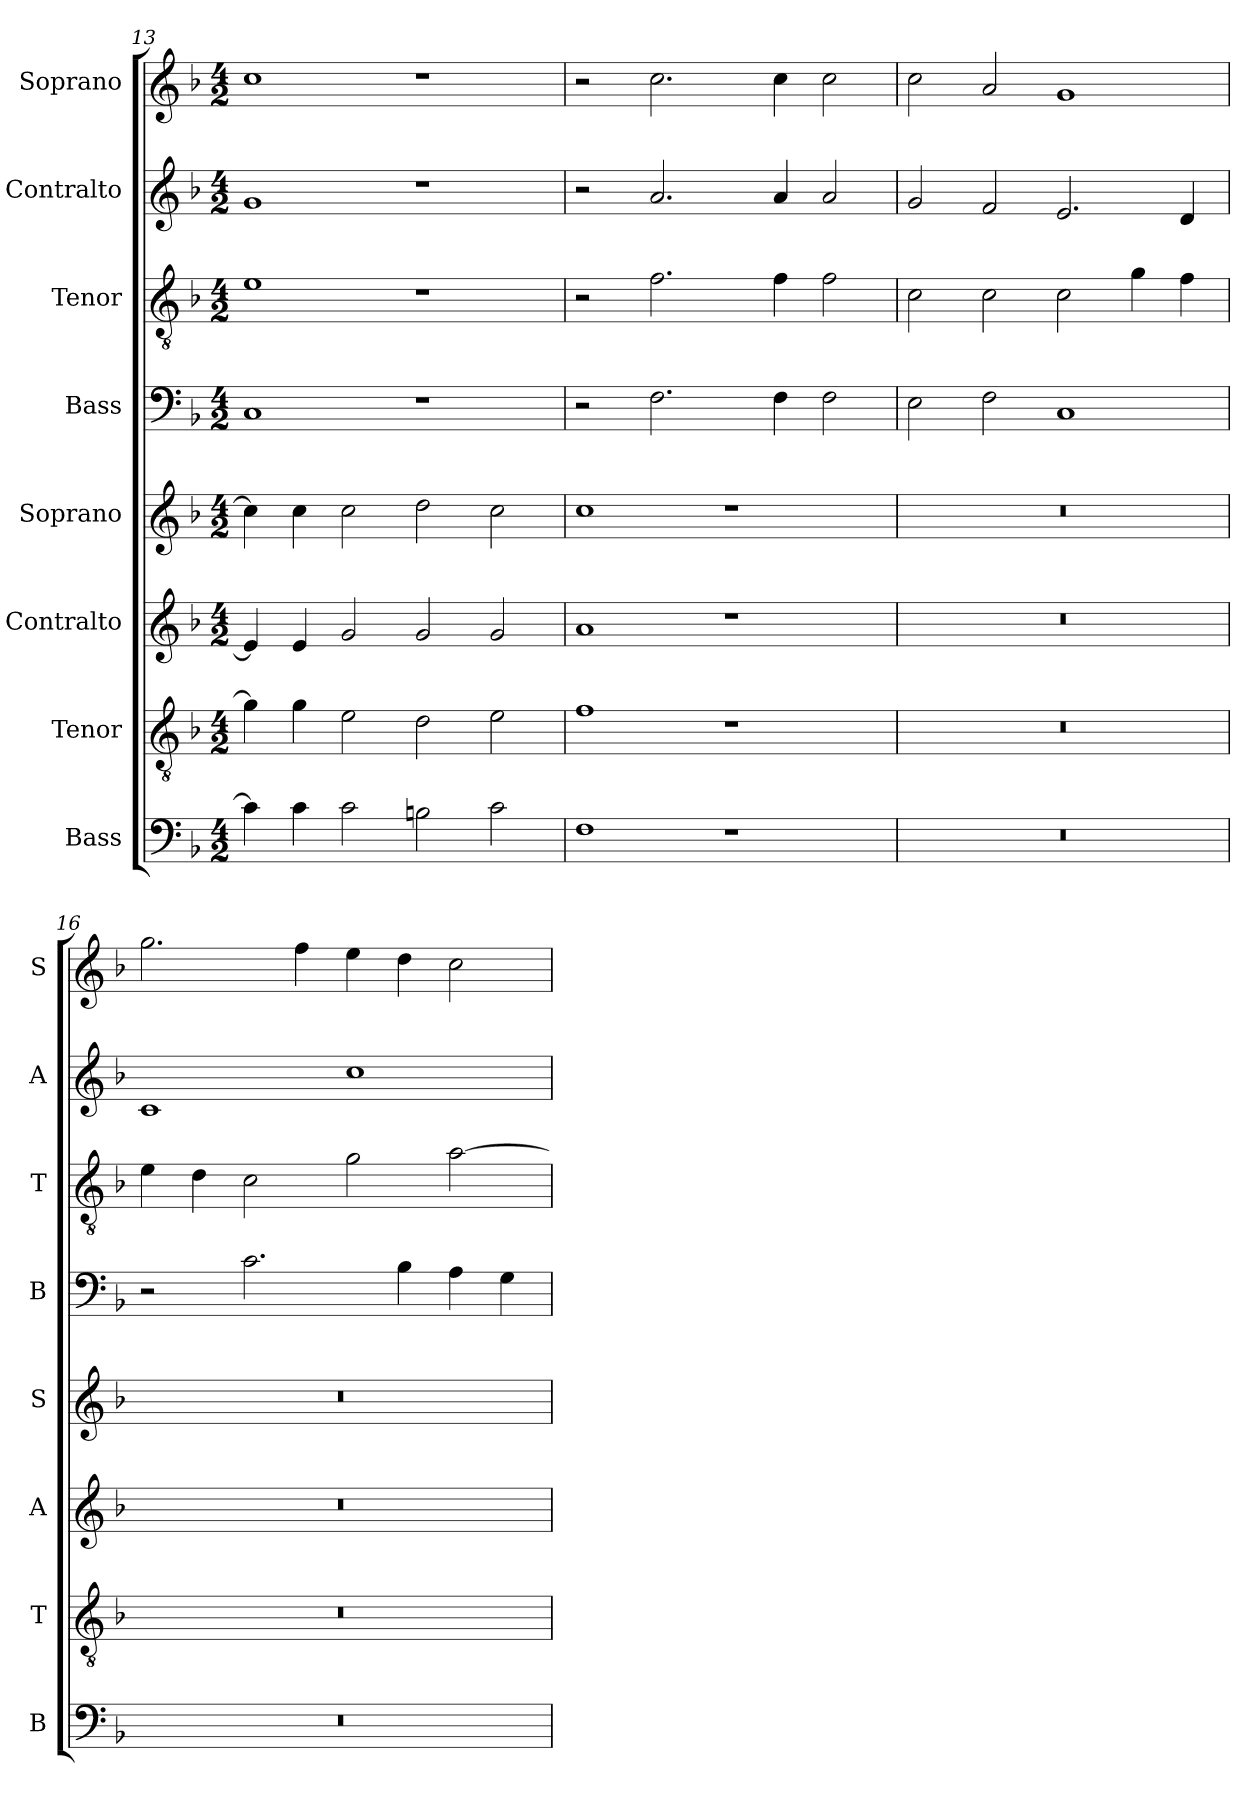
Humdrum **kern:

**kern	**kern	**kern	**kern	**kern	**kern	**kern	**kern
*part8	*part7	*part6	*part5	*part4	*part3	*part2	*part1
*staff8	*staff7	*staff6	*staff5	*staff4	*staff3	*staff2	*staff1
*I"Bass	*I"Tenor	*I"Contralto	*I"Soprano	*I"Bass	*I"Tenor	*I"Contralto	*I"Soprano
*I'B	*I'T	*I'A	*I'S	*I'B	*I'T	*I'A	*I'S
*clefF4	*clefGv2	*clefG2	*clefG2	*clefF4	*clefGv2	*clefG2	*clefG2
*k[b-]	*k[b-]	*k[b-]	*k[b-]	*k[b-]	*k[b-]	*k[b-]	*k[b-]
*G:dor	*G:dor	*G:dor	*G:dor	*G:dor	*G:dor	*G:dor	*G:dor
*M4/2	*M4/2	*M4/2	*M4/2	*M4/2	*M4/2	*M4/2	*M4/2
=13	=13	=13	=13	=13	=13	=13	=13
4c]	4g]	4e]	4cc]	1C	1e	1g	1cc
4c	4g	4e	4cc	.	.	.	.
2c	2e	2g	2cc	.	.	.	.
2Bn	2d	2g	2dd	1r	1r	1r	1r
2c	2e	2g	2cc	.	.	.	.
=14	=14	=14	=14	=14	=14	=14	=14
1F	1f	1a	1cc	2r	2r	2r	2r
.	.	.	.	2.F	2.f	2.a	2.cc
1r	1r	1r	1r	.	.	.	.
.	.	.	.	4F	4f	4a	4cc
.	.	.	.	2F	2f	2a	2cc
=15	=15	=15	=15	=15	=15	=15	=15
0r	0r	0r	0r	2E	2c	2g	2cc
.	.	.	.	2F	2c	2f	2a
.	.	.	.	1C	2c	2.e	1g
.	.	.	.	.	4g	.	.
.	.	.	.	.	4f	4d	.
=16	=16	=16	=16	=16	=16	=16	=16
0r	0r	0r	0r	2r	4e	1c	2.gg
.	.	.	.	.	4d	.	.
.	.	.	.	2.c	2c	.	.
.	.	.	.	.	.	.	4ff
.	.	.	.	.	2g	1cc	4ee
.	.	.	.	4B-	.	.	4dd
.	.	.	.	4A	[2a	.	2cc
.	.	.	.	4G	.	.	.
=	=	=	=	=	=	=	=
*-	*-	*-	*-	*-	*-	*-	*-
